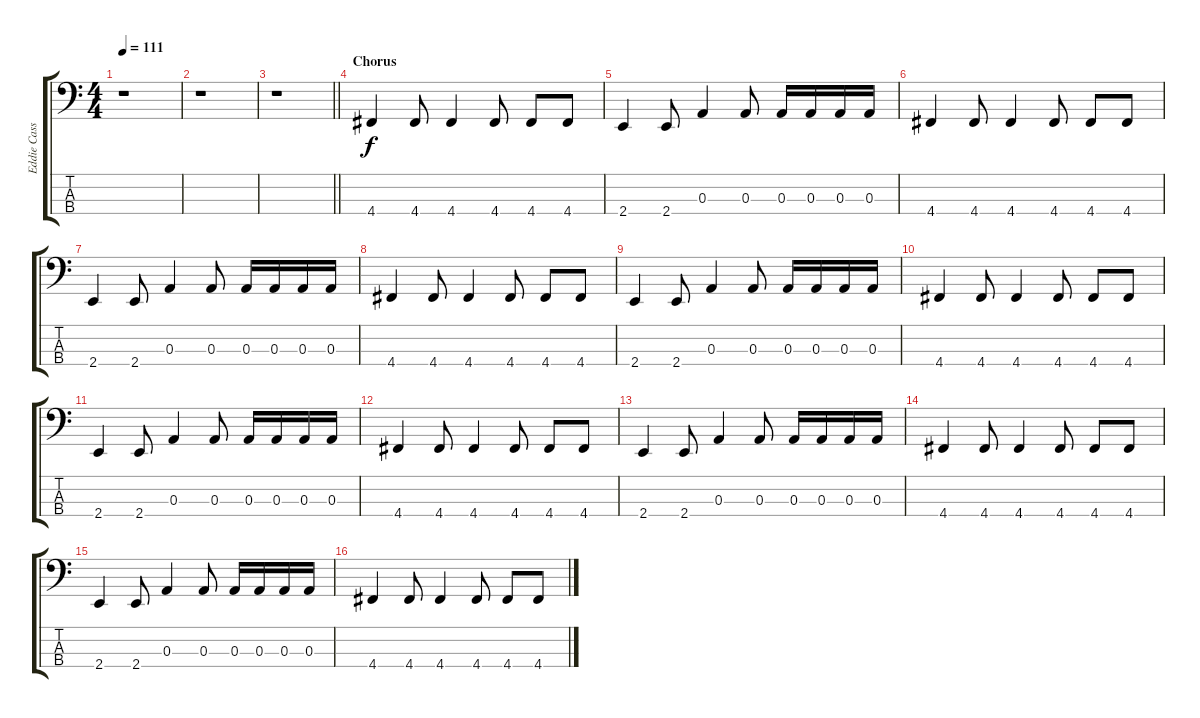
\track ("Eddie Cassillas" "Eddie Cass") {instrument electricbasspick}
\staff {score tabs}
\tuning (G2 D2 A1 D1) {hide}
\ts (4 4)
\tempo 111
\clef f4
\ks c
r.1{dy f} |
r.1 |
\barLineRight lightlight
r.1 |
\section ("" "Chorus")
4.4.4 4.4.8 4.4.4 4.4.8 4.4.8 4.4.8 |
2.4.4 2.4.8 0.3.4 0.3.8 0.3.16 0.3.16 0.3.16 0.3.16 |
4.4.4 4.4.8 4.4.4 4.4.8 4.4.8 4.4.8 |
2.4.4 2.4.8 0.3.4 0.3.8 0.3.16 0.3.16 0.3.16 0.3.16 |
4.4.4 4.4.8 4.4.4 4.4.8 4.4.8 4.4.8 |
2.4.4 2.4.8 0.3.4 0.3.8 0.3.16 0.3.16 0.3.16 0.3.16 |
4.4.4 4.4.8 4.4.4 4.4.8 4.4.8 4.4.8 |
2.4.4 2.4.8 0.3.4 0.3.8 0.3.16 0.3.16 0.3.16 0.3.16 |
4.4.4 4.4.8 4.4.4 4.4.8 4.4.8 4.4.8 |
2.4.4 2.4.8 0.3.4 0.3.8 0.3.16 0.3.16 0.3.16 0.3.16 |
4.4.4 4.4.8 4.4.4 4.4.8 4.4.8 4.4.8 |
2.4.4 2.4.8 0.3.4 0.3.8 0.3.16 0.3.16 0.3.16 0.3.16 |
4.4.4 4.4.8 4.4.4 4.4.8 4.4.8 4.4.8
